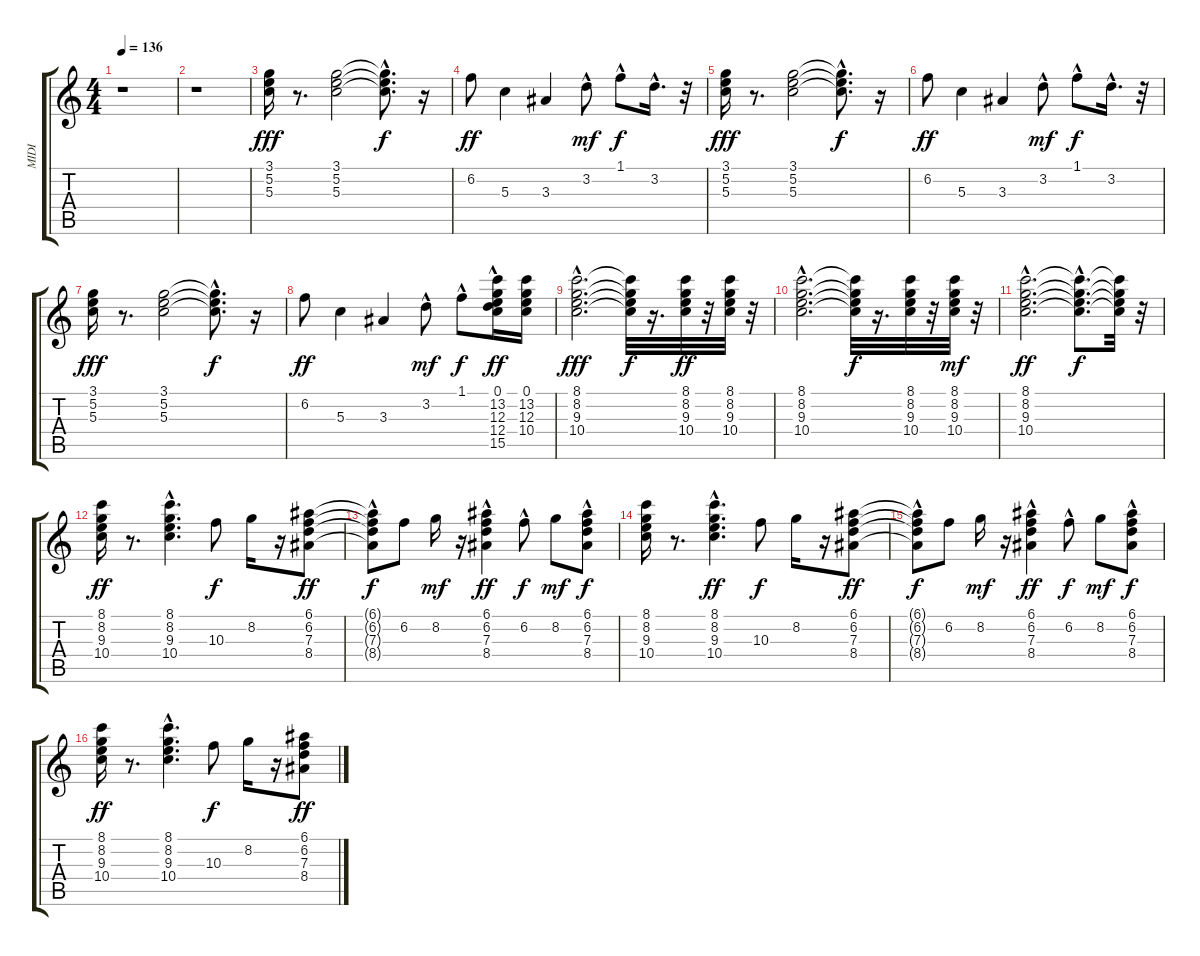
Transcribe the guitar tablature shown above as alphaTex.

\track ("MIDI" "MIDI") {instrument acousticguitarsteel}
\staff {score tabs}
\tuning (E4 B3 G3 D3 A2 E2) {hide}
\ts (4 4)
\tempo 136
\clef g2
\ks c
r.1{dy fff instrument acousticguitarsteel} |
r.1 |
(3.1 5.2 5.3).16{volume 10} r.8{d} (3.1 5.2 5.3).2 (3.1{hac t} 5.2{t} 5.3{hac t}).8{d dy f} r.16 |
6.2.8{dy ff} 5.3.4 3.3.4 3.2{hac}.8{dy mf} 1.1{hac}.8{dy f} 3.2{hac}.16{d} r.32 |
(3.1 5.2 5.3).16{dy fff} r.8{d} (3.1 5.2 5.3).2 (3.1{hac t} 5.2{t} 5.3{hac t}).8{d dy f} r.16 |
6.2.8{dy ff} 5.3.4 3.3.4 3.2{hac}.8{dy mf} 1.1{hac}.8{dy f} 3.2{hac}.16{d} r.32 |
(3.1 5.2 5.3).16{dy fff} r.8{d} (3.1 5.2 5.3).2 (3.1{hac t} 5.2{t} 5.3{hac t}).8{d dy f} r.16 |
6.2.8{dy ff} 5.3.4 3.3.4 3.2{hac}.8{dy mf} 1.1{hac}.8{dy f} (0.1 13.2 12.3 12.4{hac} 15.5).16{dy ff} (0.1 13.2 12.3 10.4).16 |
(8.1{hac} 8.2{hac} 9.3{hac} 10.4{hac}).2{d dy fff} (8.1{t} 8.2{t} 9.3{t} 10.4{t}).32{dy f} r.16{d} (8.1 8.2 9.3 10.4).32{dy ff} r.32 (8.1 8.2 9.3 10.4).32 r.32 |
(8.1{hac} 8.2{hac} 9.3{hac} 10.4{hac}).2{d} (8.1{t} 8.2{t} 9.3{t} 10.4{t}).32{dy f} r.16{d} (8.1 8.2 9.3 10.4).32 r.32 (8.1 8.2 9.3 10.4).32{dy mf} r.32 |
(8.1{hac} 8.2{hac} 9.3{hac} 10.4{hac}).2{d dy ff} (8.1{hac t} 8.2{hac t} 9.3{hac t} 10.4{hac t}).8{d dy f} (8.1{t} 8.2{t} 9.3{t} 10.4{t}).32 r.32 |
(8.1 8.2 9.3 10.4).16{dy ff} r.8{d} (8.1{hac} 8.2 9.3{hac} 10.4).4{d} 10.3.8{dy f} 8.2.16 r.16 (6.1 6.2 7.3 8.4).8{dy ff} |
(6.1{hac t} 6.2{t} 7.3{t} 8.4{t}).8{dy f} 6.2.8 8.2.16{dy mf} r.16 (6.1 6.2 7.3{hac} 8.4{hac}).4{dy ff} 6.2{hac}.8{dy f} 8.2.8{dy mf} (6.1 6.2{hac} 7.3 8.4).8{dy f} |
(8.1 8.2 9.3 10.4).16 r.8{d} (8.1{hac} 8.2 9.3{hac} 10.4{hac}).4{d dy ff} 10.3.8{dy f} 8.2.16 r.16 (6.1 6.2 7.3 8.4).8{dy ff} |
(6.1{hac t} 6.2{t} 7.3{t} 8.4{t}).8{dy f} 6.2.8 8.2.16{dy mf} r.16 (6.1 6.2 7.3{hac} 8.4{hac}).4{dy ff} 6.2{hac}.8{dy f} 8.2.8{dy mf} (6.1 6.2{hac} 7.3 8.4).8{dy f} |
(8.1 8.2 9.3 10.4).16{dy ff} r.8{d} (8.1{hac} 8.2 9.3{hac} 10.4).4{d} 10.3.8{dy f} 8.2.16 r.16 (6.1 6.2 7.3 8.4).8{dy ff}
